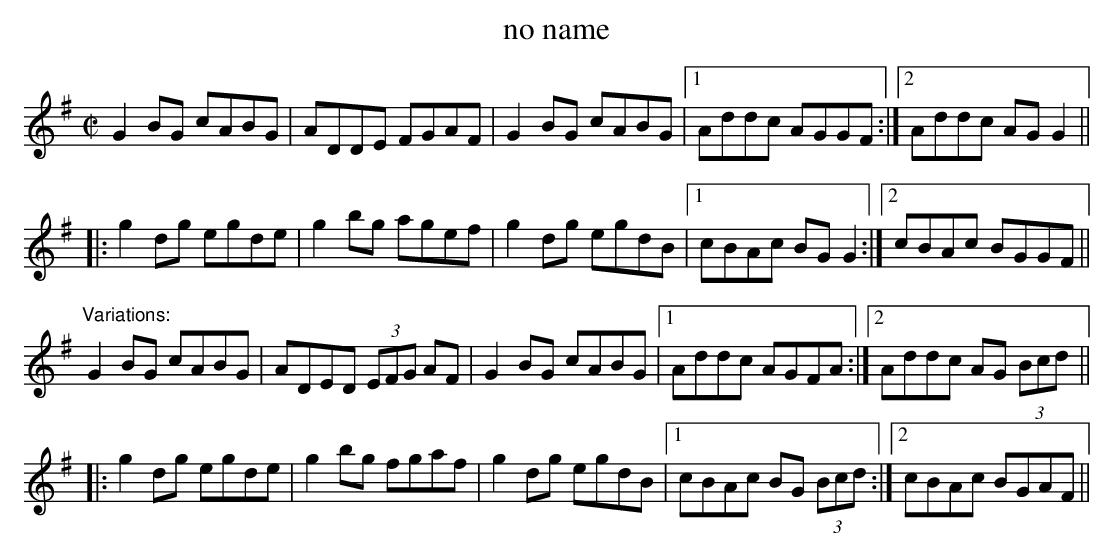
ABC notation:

X:1
T:no name
M:C|
K:G
G2BG cABG|ADDE FGAF|G2BG cABG|1 Addc AGGF:|2 Addc AGG2||
|:g2dg egde|g2bg agef|g2dg egdB|1 cBAc BGG2:|2 cBAc BGGF||
"Variations:"
G2BG cABG|ADED (3EFG AF|G2BG cABG|1 Addc AGFA:|2 Addc AG (3Bcd||
|:g2dg egde|g2bg fgaf|g2dg egdB|1 cBAc BG (3Bcd:|2 cBAc BGAF||
